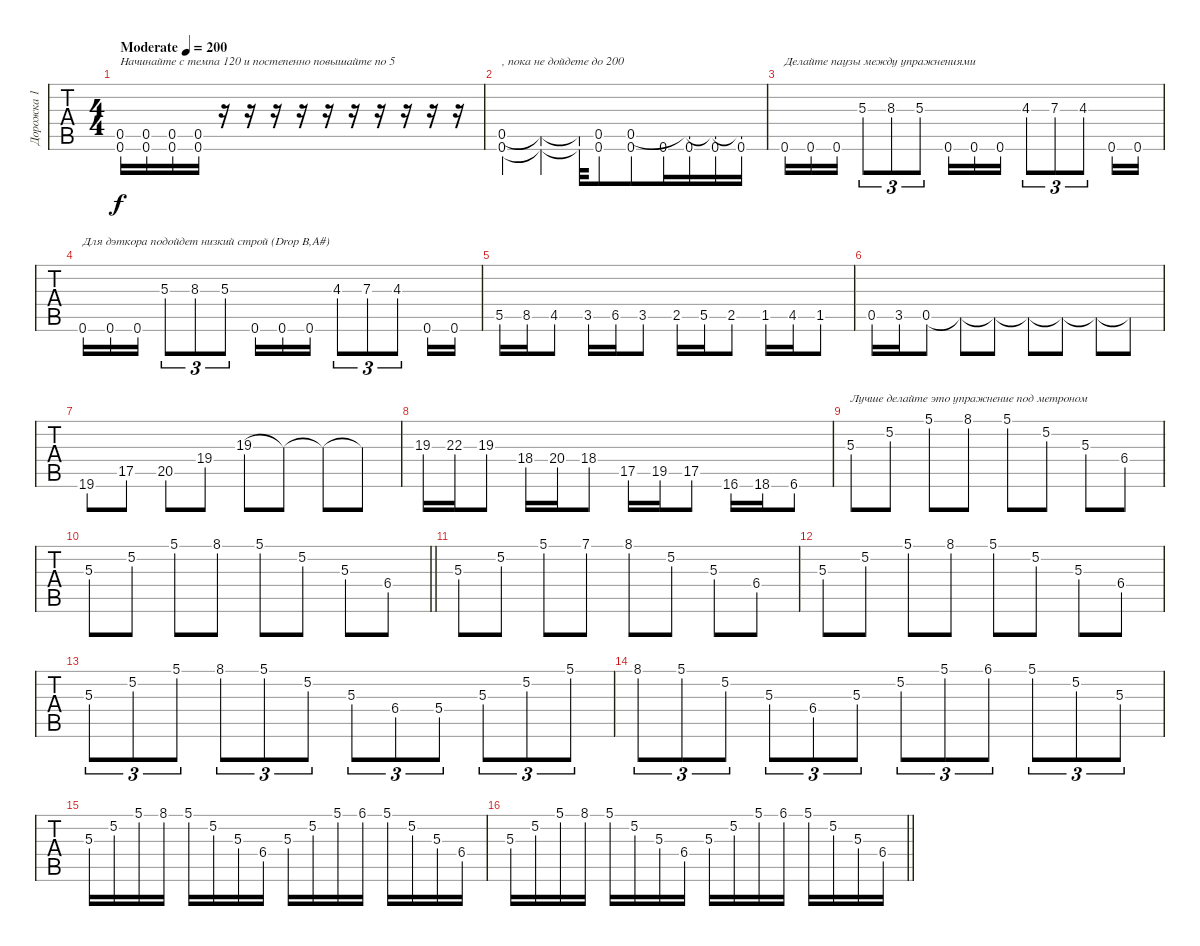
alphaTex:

\track ("Дорожка 1" "Дорожка 1") {instrument distortionguitar}
\staff {tabs}
\tuning (Db4 Ab3 E3 B2 Gb2 B1) {hide}
\ts (4 4)
\tempo (200 "Moderate")
\clef g2
\ks c
(0.5 0.6).16{txt "Начинайте с темпа 120 и постепенно повышайте по 5 " dy f instrument distortionguitar} (0.5 0.6).16 (0.5 0.6).16 (0.5 0.6).16 r.16 r.16 r.16 r.16 r.16 r.16 r.16 r.16{beam split} r.16 r.16 |
(0.5 0.6).4{txt ", пока не дойдете до 200"} (0.5{t} 0.6{t}).4 (0.5{t} 0.6{t}).32 (0.5 0.6).8 (0.5 0.6).8{beam merge} 0.6.16{beam merge} (0.5{t} 0.6).16{beam merge} (0.5{t} 0.6).16{beam merge} (0.5{t} 0.6).16 |
0.6.16{txt "Делайте паузы между упражнениями"} 0.6.16 0.6.16{beam split} 5.3.8{tu (3 2) beam merge} 8.3.8{tu (3 2)} 5.3.8{tu (3 2) beam split} 0.6.16{beam merge} 0.6.16 0.6.16{beam split} 4.3.8{tu (3 2)} 7.3.8{tu (3 2) beam merge} 4.3.8{tu (3 2) beam split} 0.6.16 0.6.16 |
0.6.16{txt "Для дэткора подойдет низкий строй (Drop B,A#)"} 0.6.16 0.6.16{beam split} 5.3.8{tu (3 2) beam merge} 8.3.8{tu (3 2)} 5.3.8{tu (3 2) beam split} 0.6.16{beam merge} 0.6.16 0.6.16{beam split} 4.3.8{tu (3 2)} 7.3.8{tu (3 2) beam merge} 4.3.8{tu (3 2) beam split} 0.6.16 0.6.16 |
5.5.16 8.5.16 4.5.8 3.5.16 6.5.16 3.5.8 2.5.16 5.5.16 2.5.8 1.5.16 4.5.16 1.5.8 |
0.5.16 3.5.16 0.5.8 0.5{t}.8 0.5{t}.8 0.5{t}.8 0.5{t}.8 0.5{t}.8 0.5{t}.8 |
19.6.8 17.5.8 20.5.8 19.4.8 19.3.8 19.3{t}.8 19.3{t}.8 19.3{t}.8 |
19.3.16 22.3.16 19.3.8 18.4.16 20.4.16 18.4.8 17.5.16 19.5.16 17.5.8 16.6.16 18.6.16 6.6.8 |
5.3.8{txt "Лучше делайте это упражнение под метроном"} 5.2.8 5.1.8 8.1.8 5.1.8 5.2.8 5.3.8 6.4.8 |
\barLineRight lightlight
5.3.8 5.2.8 5.1.8 8.1.8 5.1.8 5.2.8 5.3.8 6.4.8 |
5.3.8 5.2.8 5.1.8 7.1.8 8.1.8 5.2.8 5.3.8 6.4.8 |
5.3.8 5.2.8 5.1.8 8.1.8 5.1.8 5.2.8 5.3.8 6.4.8 |
5.3.8{tu (3 2)} 5.2.8{tu (3 2)} 5.1.8{tu (3 2)} 8.1.8{tu (3 2)} 5.1.8{tu (3 2)} 5.2.8{tu (3 2)} 5.3.8{tu (3 2)} 6.4.8{tu (3 2)} 5.4.8{tu (3 2)} 5.3.8{tu (3 2)} 5.2.8{tu (3 2)} 5.1.8{tu (3 2)} |
8.1.8{tu (3 2)} 5.1.8{tu (3 2)} 5.2.8{tu (3 2)} 5.3.8{tu (3 2)} 6.4.8{tu (3 2)} 5.3.8{tu (3 2)} 5.2.8{tu (3 2)} 5.1.8{tu (3 2)} 6.1.8{tu (3 2)} 5.1.8{tu (3 2)} 5.2.8{tu (3 2)} 5.3.8{tu (3 2)} |
5.3.16 5.2.16 5.1.16 8.1.16 5.1.16 5.2.16 5.3.16 6.4.16 5.3.16 5.2.16 5.1.16 6.1.16 5.1.16 5.2.16 5.3.16 6.4.16 |
\barLineRight lightlight
5.3.16 5.2.16 5.1.16 8.1.16 5.1.16 5.2.16 5.3.16 6.4.16 5.3.16 5.2.16 5.1.16 6.1.16 5.1.16 5.2.16 5.3.16 6.4.16
